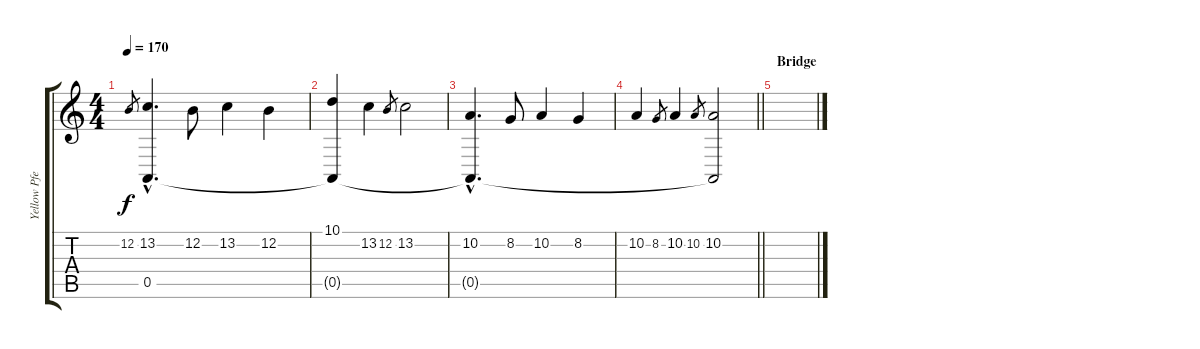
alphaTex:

\track ("Yellow Pfeiffer" "Yellow Pfe") {instrument bagpipe}
\staff {score tabs}
\tuning (E4 B3 G3 D3 A2 E2) {hide}
\ts (4 4)
\tempo 170
\clef g2
\ks c
12.2.8{gr dy f} (13.2{hac} 0.5{hac t}).4{d} 12.2.8 13.2.4 12.2.4 |
(10.1 0.5{t}).4 13.2.4 12.2.8{gr} 13.2.2 |
(10.2{hac} 0.5{hac t}).4{d} 8.2.8 10.2.4 8.2.4 |
\barLineRight lightlight
10.2.4 8.2.8{gr} 10.2.4 10.2.8{gr} (10.2 0.5{t}).2 |
\section ("" "Bridge")
